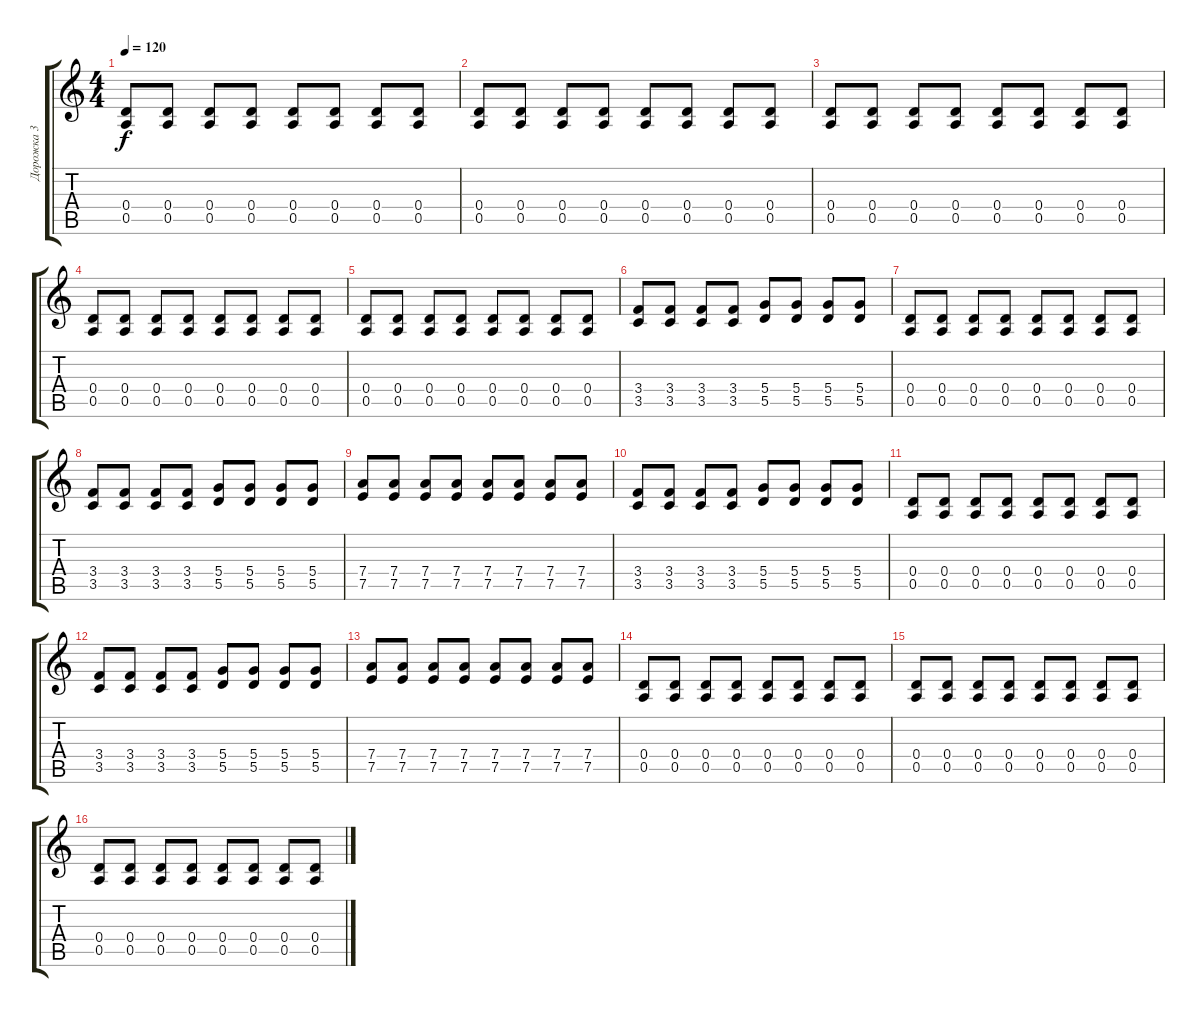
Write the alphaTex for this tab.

\track ("Дорожка 3" "Дорожка 3") {instrument distortionguitar}
\staff {score tabs}
\tuning (E4 B3 G3 D3 A2 E2) {hide}
\ts (4 4)
\tempo 120
\clef g2
\ks c
(0.4 0.5).8{dy f} (0.4 0.5).8 (0.4 0.5).8 (0.4 0.5).8 (0.4 0.5).8 (0.4 0.5).8 (0.4 0.5).8 (0.4 0.5).8 |
(0.4 0.5).8 (0.4 0.5).8 (0.4 0.5).8 (0.4 0.5).8 (0.4 0.5).8 (0.4 0.5).8 (0.4 0.5).8 (0.4 0.5).8 |
(0.4 0.5).8 (0.4 0.5).8 (0.4 0.5).8 (0.4 0.5).8 (0.4 0.5).8 (0.4 0.5).8 (0.4 0.5).8 (0.4 0.5).8 |
(0.4 0.5).8 (0.4 0.5).8 (0.4 0.5).8 (0.4 0.5).8 (0.4 0.5).8 (0.4 0.5).8 (0.4 0.5).8 (0.4 0.5).8 |
(0.4 0.5).8 (0.4 0.5).8 (0.4 0.5).8 (0.4 0.5).8 (0.4 0.5).8 (0.4 0.5).8 (0.4 0.5).8 (0.4 0.5).8 |
(3.4 3.5).8 (3.4 3.5).8 (3.4 3.5).8 (3.4 3.5).8 (5.4 5.5).8 (5.4 5.5).8 (5.4 5.5).8 (5.4 5.5).8 |
(0.4 0.5).8 (0.4 0.5).8 (0.4 0.5).8 (0.4 0.5).8 (0.4 0.5).8 (0.4 0.5).8 (0.4 0.5).8 (0.4 0.5).8 |
(3.4 3.5).8 (3.4 3.5).8 (3.4 3.5).8 (3.4 3.5).8 (5.4 5.5).8 (5.4 5.5).8 (5.4 5.5).8 (5.4 5.5).8 |
(7.4 7.5).8 (7.4 7.5).8 (7.4 7.5).8 (7.4 7.5).8 (7.4 7.5).8 (7.4 7.5).8 (7.4 7.5).8 (7.4 7.5).8 |
(3.4 3.5).8 (3.4 3.5).8 (3.4 3.5).8 (3.4 3.5).8 (5.4 5.5).8 (5.4 5.5).8 (5.4 5.5).8 (5.4 5.5).8 |
(0.4 0.5).8 (0.4 0.5).8 (0.4 0.5).8 (0.4 0.5).8 (0.4 0.5).8 (0.4 0.5).8 (0.4 0.5).8 (0.4 0.5).8 |
(3.4 3.5).8 (3.4 3.5).8 (3.4 3.5).8 (3.4 3.5).8 (5.4 5.5).8 (5.4 5.5).8 (5.4 5.5).8 (5.4 5.5).8 |
(7.4 7.5).8 (7.4 7.5).8 (7.4 7.5).8 (7.4 7.5).8 (7.4 7.5).8 (7.4 7.5).8 (7.4 7.5).8 (7.4 7.5).8 |
(0.4 0.5).8 (0.4 0.5).8 (0.4 0.5).8 (0.4 0.5).8 (0.4 0.5).8 (0.4 0.5).8 (0.4 0.5).8 (0.4 0.5).8 |
(0.4 0.5).8 (0.4 0.5).8 (0.4 0.5).8 (0.4 0.5).8 (0.4 0.5).8 (0.4 0.5).8 (0.4 0.5).8 (0.4 0.5).8 |
(0.4 0.5).8 (0.4 0.5).8 (0.4 0.5).8 (0.4 0.5).8 (0.4 0.5).8 (0.4 0.5).8 (0.4 0.5).8 (0.4 0.5).8
